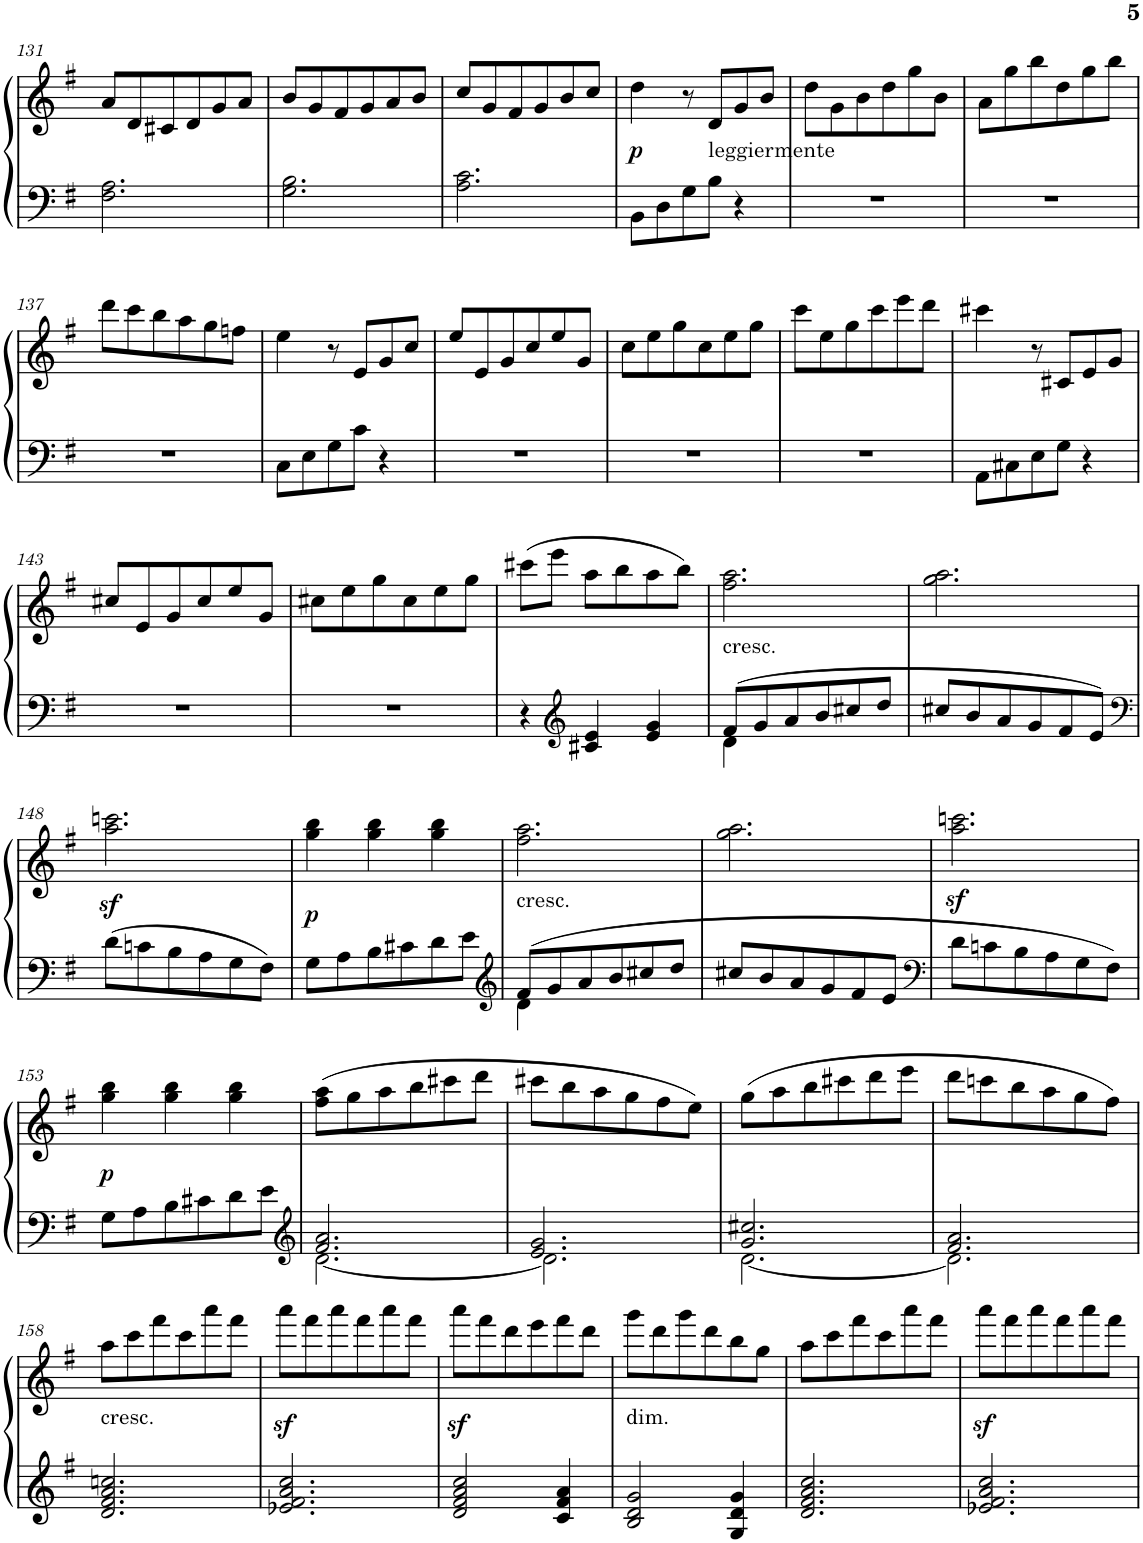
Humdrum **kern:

**kern	**kern	**dynam
*part1	*part1	*part1
*staff2	*staff1	*staff1/2
*I"Piano	*	*
*I'Pno	*	*
!!LO:PB:g=z
*clefF4	*clefG2	*
*k[f#]	*k[f#]	*
*G:	*G:	*
*M3/4	*M3/4	*
=131	=131	=131
2.F#\ 2.A\	8a/L	.
.	8d/	.
.	8c#X/	.
.	8d/	.
.	8g/	.
.	8a/J	.
=132	=132	=132
2.G\ 2.B\	8b/L	.
.	8g/	.
.	8f#/	.
.	8g/	.
.	8a/	.
.	8b/J	.
=133	=133	=133
2.A\ 2.c\	8cc/L	.
.	8g/	.
.	8f#/	.
.	8g/	.
.	8b/	.
.	8cc/J	.
=134	=134	=134
!	!	!LO:DY:b
8BB\L	4dd\	p
8D\	.	.
8G\	8r	.
!	!LO:TX:b:t=leggiermente	!
8B\J	8d/L	.
4r	8g/	.
.	8b/J	.
=135	=135	=135
2.r	8dd\L	.
.	8g\	.
.	8b\	.
.	8dd\	.
.	8gg\	.
.	8b\J	.
=136	=136	=136
2.r	8a\L	.
.	8gg\	.
.	8bb\	.
.	8dd\	.
.	8gg\	.
.	8bb\J	.
!!LO:LB:g=z
=137	=137	=137
2.r	8ddd\L	.
.	8ccc\	.
.	8bb\	.
.	8aa\	.
.	8gg\	.
.	8ffn\J	.
=138	=138	=138
8C\L	4ee\	.
8E\	.	.
8G\	8r	.
8c\J	8e/L	.
4r	8g/	.
.	8cc/J	.
=139	=139	=139
2.r	8ee/L	.
.	8e/	.
.	8g/	.
.	8cc/	.
.	8ee/	.
.	8g/J	.
=140	=140	=140
2.r	8cc\L	.
.	8ee\	.
.	8gg\	.
.	8cc\	.
.	8ee\	.
.	8gg\J	.
=141	=141	=141
2.r	8ccc\L	.
.	8ee\	.
.	8gg\	.
.	8ccc\	.
.	8eee\	.
.	8ddd\J	.
=142	=142	=142
8AA\L	4ccc#X\	.
8C#X\	.	.
8E\	8r	.
8G\J	8c#X/L	.
4r	8e/	.
.	8g/J	.
!!LO:LB:g=z
=143	=143	=143
2.r	8cc#X/L	.
.	8e/	.
.	8g/	.
.	8cc#/	.
.	8ee/	.
.	8g/J	.
=144	=144	=144
2.r	8cc#X\L	.
.	8ee\	.
.	8gg\	.
.	8cc#\	.
.	8ee\	.
.	8gg\J	.
=145	=145	=145
4r	(8ccc#X\L	.
.	8eee\J	.
*clefG2	*	*
4c#X/ 4e/	8aa\L	.
.	8bb\	.
4e/ 4g/	8aa\	.
.	8bb\J)	.
=146	=146	=146
*^	*	*
!	!	!LO:TX:b:t=cresc.	!
8f#/L	4d\	2.ff#\ 2.aa\	.
8g/	.	.	.
8a/	2ryy	.	.
8b/	.	.	.
8cc#X/	.	.	.
8dd/J	.	.	.
*v	*v	*	*
=147	=147	=147
8cc#X/L	2.gg\ 2.aa\	.
8b/	.	.
8a/	.	.
8g/	.	.
8f#/	.	.
8e/J	.	.
!!LO:LB:g=z
=148	=148	=148
*clefF4	*	*
8d\L	2.aa\z< 2.cccn\z<	.
8cn\	.	.
8B\	.	.
8A\	.	.
8G\	.	.
8F#\J	.	.
=149	=149	=149
!	!	!LO:DY:b
8G\L	4gg\ 4bb\	p
8A\	.	.
8B\	4gg\ 4bb\	.
8c#X\	.	.
8d\	4gg\ 4bb\	.
8e\J	.	.
=150	=150	=150
*clefG2	*	*
*^	*	*
!	!	!LO:TX:b:t=cresc.	!
8f#/L	4d\	2.ff#\ 2.aa\	.
8g/	.	.	.
8a/	2ryy	.	.
8b/	.	.	.
8cc#X/	.	.	.
8dd/J	.	.	.
*v	*v	*	*
=151	=151	=151
8cc#X/L	2.gg\ 2.aa\	.
8b/	.	.
8a/	.	.
8g/	.	.
8f#/	.	.
8e/J	.	.
=152	=152	=152
*clefF4	*	*
8d\L	2.aa\z< 2.cccn\z<	.
8cn\	.	.
8B\	.	.
8A\	.	.
8G\	.	.
8F#\J	.	.
!!LO:LB:g=z
=153	=153	=153
!	!	!LO:DY:b
8G\L	4gg\ 4bb\	p
8A\	.	.
8B\	4gg\ 4bb\	.
8c#X\	.	.
8d\	4gg\ 4bb\	.
8e\J	.	.
=154	=154	=154
*clefG2	*	*
*^	*	*
2.f#/ 2.a/	[2.d\	(8ff#\ 8aa\L	.
.	.	8gg\	.
.	.	8aa\	.
.	.	8bb\	.
.	.	8ccc#X\	.
.	.	8ddd\J	.
=155	=155	=155	=155
2.e/ 2.g/	2.d\]	8ccc#X\L	.
.	.	8bb\	.
.	.	8aa\	.
.	.	8gg\	.
.	.	8ff#\	.
.	.	8ee\J)	.
=156	=156	=156	=156
2.g/ 2.cc#X/	[2.d\	(8gg\L	.
.	.	8aa\	.
.	.	8bb\	.
.	.	8ccc#X\	.
.	.	8ddd\	.
.	.	8eee\J	.
=157	=157	=157	=157
2.f#/ 2.a/	2.d\]	8ddd\L	.
.	.	8cccn\	.
.	.	8bb\	.
.	.	8aa\	.
.	.	8gg\	.
.	.	8ff#\J)	.
*v	*v	*	*
!!LO:LB:g=z
=158	=158	=158
!	!LO:TX:b:t=cresc.	!
2.d/ 2.f#/ 2.a/ 2.ccn/	8aa\L	.
.	8ccc\	.
.	8fff#\	.
.	8ccc\	.
.	8aaa\	.
.	8fff#\J	.
=159	=159	=159
2.e-X/ 2.f#/ 2.a/ 2.cc/	8aaaz<\L	.
.	8fff#\	.
.	8aaa\	.
.	8fff#\	.
.	8aaa\	.
.	8fff#\J	.
=160	=160	=160
2d/ 2f#/ 2a/ 2cc/	8aaaz<\L	.
.	8fff#\	.
.	8ddd\	.
.	8eee\	.
4c/ 4f#/ 4a/	8fff#\	.
.	8ddd\J	.
=161	=161	=161
!	!LO:TX:b:t=dim.	!
2B/ 2d/ 2g/	8ggg\L	.
.	8ddd\	.
.	8ggg\	.
.	8ddd\	.
4G/ 4d/ 4g/	8bb\	.
.	8gg\J	.
=162	=162	=162
2.d/ 2.f#/ 2.a/ 2.cc/	8aa\L	.
.	8ccc\	.
.	8fff#\	.
.	8ccc\	.
.	8aaa\	.
.	8fff#\J	.
=163	=163	=163
2.e-X/ 2.f#/ 2.a/ 2.cc/	8aaaz<\L	.
.	8fff#\	.
.	8aaa\	.
.	8fff#\	.
.	8aaa\	.
.	8fff#\J	.
=	=	=
*-	*-	*-
